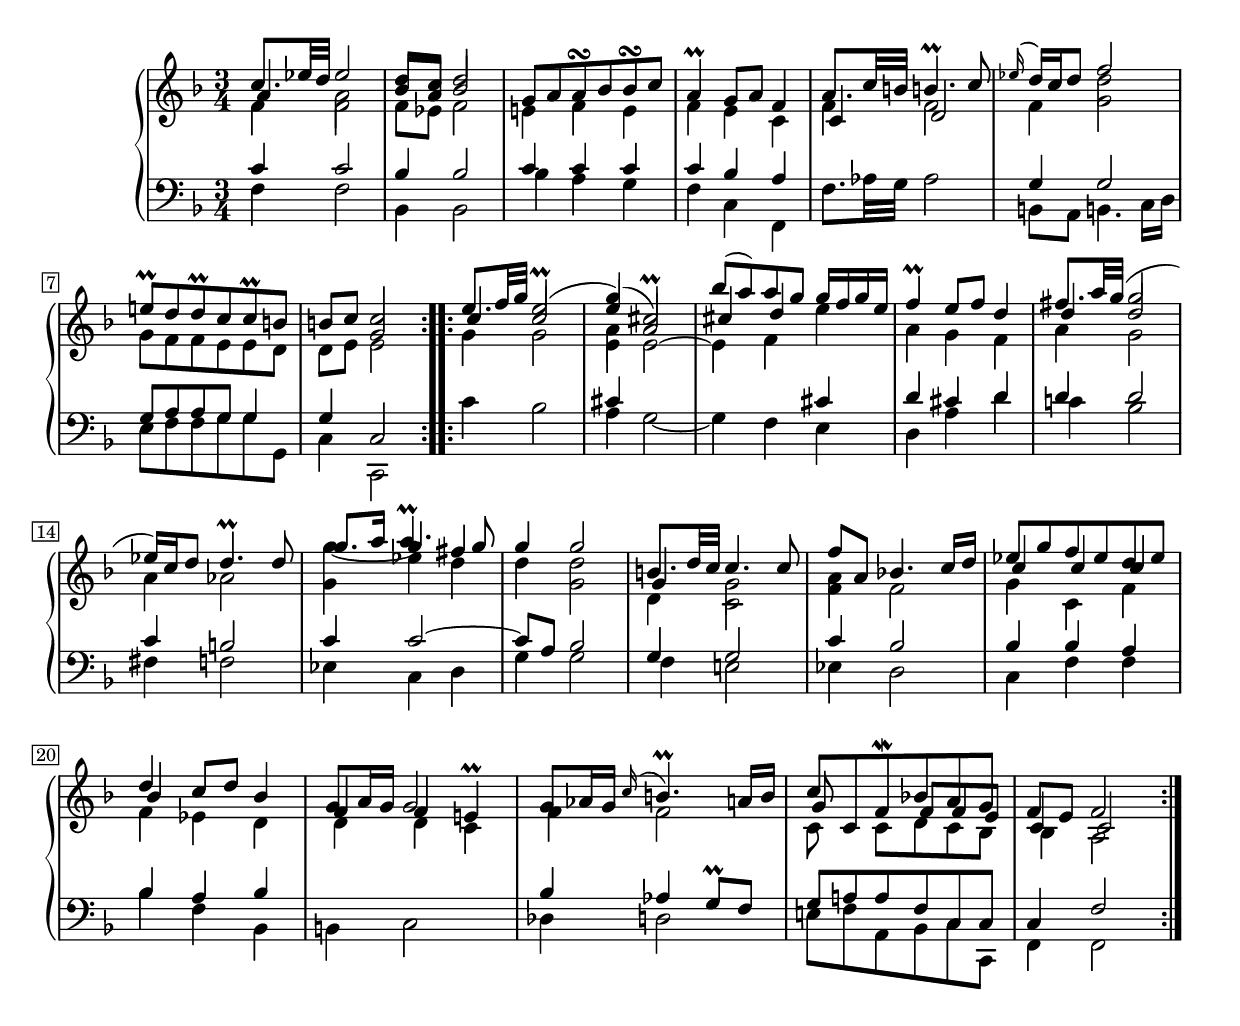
Global = {
  \key f \major
  \time 3/4
  \include "../global.ly"
}

Upper = \relative c'' {
  \clef treble
  \Global
  \repeat volta 2 {
    << { c8. ees32 d  ees2 }
        \\ { \once \stemUp \override NoteColumn.force-hshift = #0.4 a,4
	     \override NoteColumn.force-hshift = #0 a2 }
	\\ { \stemDown \override NoteColumn.force-hshift = #0 f4  f2 } >>
  | << { d'8 c d2 } \\ { \stemUp bes8 a bes2 } \\ { \stemDown f8 ees f2 } >>
  | << { g8 a a\turn bes bes\turn c } \\ { e,!4 f e } >>
  | << { a4\prall g8 a f4 } \\ { f4 e c } >>
  %5
  | << { a'8. c32 b!  b!4.\prall c8 } \\ { f,4 f2 } \\ { c4 d2 } >>
  | << { \appoggiatura ees'16 d16 c d8  << f2 \\ d2 >> } \\ { f,4 g2 } >>
  | << { e'!8\prall d d\prall c c\prall b! } \\ { g8 f f e e d } >>
  | << { b'!8 c c2 } \\ { d,8 e << g2 \\ e2 >> } >>
  }
  \repeat volta 2 {
  | << { e'8. f32 g  e2\prall( }
         \\ { \once \stemUp \override NoteColumn.force-hshift = #0.4 c4
	      \override NoteColumn.force-hshift = #0 \stemUp c2 }
	 \\ { \stemDown g4  g2 } >>
  %10
  | << g'4)( \\ \stemUp e \\ \stemDown a, \\ e >>  << cis'2)\prall \\ \stemUp a2 \\ \stemDown e2~ >>
  | << { bes''8( a) a g g16 f g e }
        \\ { \once \stemUp \override NoteColumn.force-hshift = #0.4 cis4
	     \once \stemUp d \override NoteColumn.force-hshift = #0 e }
        \\ { \stemDown e,4 f } >>
  | << { f'4\prall e8 f d4 } \\ { a4 g f } >>
  | << { fis'8. a32 g  (g2 }
       \\ { \once \stemUp \override NoteColumn.force-hshift = #0.4 d4
            \once \stemUp \override NoteColumn.force-hshift = #0 d2 }
       \\ { \stemDown a4  g2 } >>
  | << { ees'16) c d8 d4.\prall d8 } \\ { a4 aes2 } >>
  %15
  | << { \override NoteColumn.force-hshift = #0.8 g'8. a16 }
       \\ { < g~ g, >4 } >>
    << { \override NoteColumn.force-hshift = #-0.6 a4.\prall
         \override NoteColumn.force-hshift = #0 g8 }
       \\ { \stemUp g4 fis }
       \\ { \stemDown ees4 d } >>
  | << { g4 g2 } \\ { d4 < d g, >2 } >>
  | << { b!8. d32 c  c4. c8 }
        \\ { \once \stemUp \override NoteColumn.force-hshift = #0.4 g4
             \override NoteColumn.force-hshift = #0 g2 }
        \\ { \stemDown \override NoteColumn.force-hshift = #0 d4 c2 } >>
  | << { f'8 a, bes4. c16 d } \\ { <a f>4 f2 } >>
  | << { ees'8 g f ees d ees }
       \\ { \stemUp \override NoteColumn.force-hshift = #0.4 c4 c \override NoteColumn.force-hshift = #0.6 c }
       \\ { \stemDown g4 c, f } >>
  %20
  | << d'4 \\ \stemUp bes \\ \stemDown f >>
    << { c'8 d bes4 } \\ { \override NoteColumn.force-hshift = #0 ees,4 d } >>
  | << { g8 a16 g }
       \\ \once \override NoteColumn.force-hshift = #0.6 \stemUp f4
       \\ \once \override NoteColumn.force-hshift = #0.6 \stemDown d4 >>
    << g2
       \\ { \once \override NoteColumn.force-hshift = #0.8 \stemUp f4 e! }
       \\ { \once \override NoteColumn.force-hshift = #0.8 \stemDown d4 c }\prall >>
  | << { g'8 aes16 g  \appoggiatura c16 b!4.\prall a16 b }
       \\ { \once \override NoteColumn.force-hshift = #0.6 f4 f2 } >>
  | << { c'8 c, f\mordent bes a g }
       \\ { \stemUp \override NoteColumn.force-hshift = #0.4 g8 s s f f e }
       \\ { \stemDown c8 s c d c bes } >>
  | << { f'8 e f2 } \\ { \stemUp \once \override NoteColumn.force-hshift = #0.2 c4 c2 }
       \\ { \stemDown \once \override NoteColumn.force-hshift = #1 bes4 a2 } >>
  }

% la si do re mi fa sol
%  a b  c  d  e  f  g
}

Lower = \relative c {
  \clef bass
  \Global
  \repeat volta 2 {
    << { c'4 c2 } \\ { f,4 f2 } >>
  | << { bes4 bes2 } \\ { bes,4 bes2 } >>
  | << { c'4 c c } \\ { bes4 a g } >>
  | << { c4 bes a } \\ { f4 c f, } >>
  %5
  | f'8. aes32 g  aes2
  | << { g4 g2 } \\ { b,!8 a b!4. c16 d } >>
  | << { g8 a a g g4 } \\ { e8 f f g g g, } >>
  | << { g'4 c,2 } \\ { c4 c,2 } >>
  }
  \repeat volta 2 {
  | c''4 bes2
  %10
  | << cis4 \\ { a4 g2~ } >>
  | << { } \\ g4 >> f << cis' \\ e, >>
  | << { d'4 cis d } \\ { d, a' d } >>
  | << d4 \\ c!4 >>  << d2 \\ bes2 >>
  | << c4 \\ fis,4 >>  << b!2 \\ f!2 >>
  %15
  | << c'4 \\ ees,4 >>  << c'2~ \\ { c,4 d4 } >>
  | << { c'8 a bes2 } \\ { g4 g2 } >>
  | << { g4 g2 } \\ { f4 e!2 } >>
  | << { c'4 bes2 } \\ { ees,4 d2 } >>
  | << { bes'4 bes a } \\ { c,4 f f } >>
  %20
  | << { bes4 a bes } \\ { bes4 f bes, } >>
  | \stemDown b!4 c2
  | << { bes'4 aes g8\prall f } \\ { des4 d!2 } >>
  | << { g8 a a f c c } \\ { e!8 f a, bes c c, } >>
  | << { c'4 f2 } \\ { f,4 f2 } >>
  }

% la si do re mi fa sol
%  a b  c  d  e  f  g
}

\score {
  \new PianoStaff
  <<
    \accidentalStyle Score.piano
    \new Staff = "upper" \Upper
    \new Staff = "lower" \Lower
  >>
  \header {
    subtitle = "Sarabande."
  }
  \layout { }
  \midi {
    \tempo 4 = 50
  }
}
